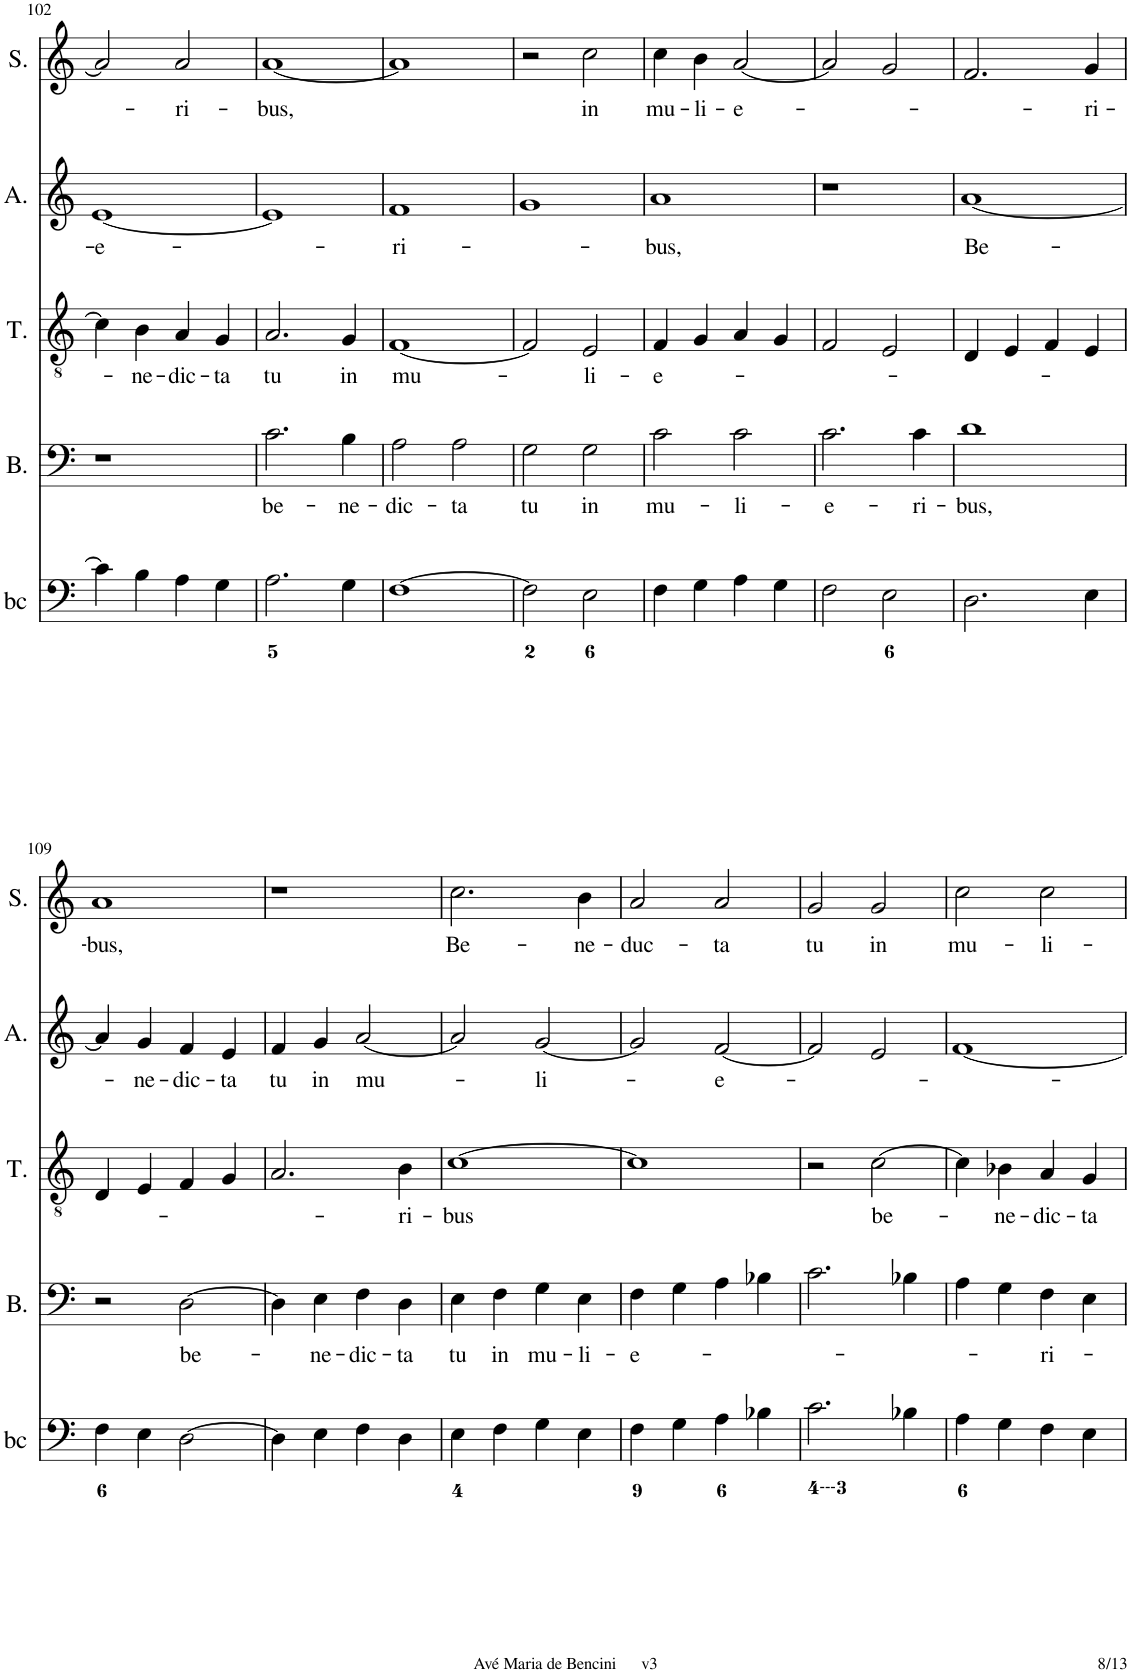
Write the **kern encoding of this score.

**kern	**kern	**text	**kern	**text	**kern	**text	**kern	**text
*part5	*part4	*part4	*part3	*part3	*part2	*part2	*part1	*part1
*staff5	*staff4	*staff4	*staff3	*staff3	*staff2	*staff2	*staff1	*staff1
*I"Continuo	*I"Basse	*	*I"Ténor	*	*I"Alto	*	*I"Soprano	*
*	*I'B.	*	*I'T.	*	*I'A.	*	*I'S.	*
!!LO:PB:g=z
*clefF4	*clefF4	*	*clefGv2	*	*clefG2	*	*clefG2	*
*Trd7c12	*Trd7c12	*	*	*	*	*	*	*
*k[]	*k[]	*	*k[]	*	*k[]	*	*k[]	*
*M2/2	*M2/2	*	*M2/2	*	*M2/2	*	*M2/2	*
*met(c|)	*met(c|)	*	*met(c|)	*	*met(c|)	*	*met(c|)	*
=102	=102	=102	=102	=102	=102	=102	=102	=102
!	!	!	!	!	!	!LO:LY:b	!	!
4c\]	1r	.	4c\]	.	[1e	-e-	2a/]	.
!	!	!	!	!LO:LY:b	!	!	!	!
4B\	.	.	4B\	-ne-	.	.	.	.
!	!	!	!	!LO:LY:b	!	!	!	!LO:LY:b
4A\	.	.	4A/	-dic-	.	.	2a/	-ri-
!	!	!	!	!LO:LY:b	!	!	!	!
4G\	.	.	4G/	-ta	.	.	.	.
=103	=103	=103	=103	=103	=103	=103	=103	=103
!	!	!LO:LY:b	!	!LO:LY:b	!	!	!	!LO:LY:b
2.A\	2.c\	be-	2.A/	tu	1e]	.	[1a	-bus,
!	!	!LO:LY:b	!	!LO:LY:b	!	!	!	!
4G\	4B\	-ne-	4G/	in	.	.	.	.
=104	=104	=104	=104	=104	=104	=104	=104	=104
!	!	!LO:LY:b	!	!LO:LY:b	!	!LO:LY:b	!	!
[1F	2A\	-dic-	[1F	mu-	1f	-ri-	1a]	.
!	!	!LO:LY:b	!	!	!	!	!	!
.	2A\	-ta	.	.	.	.	.	.
=105	=105	=105	=105	=105	=105	=105	=105	=105
!	!	!LO:LY:b	!	!	!	!	!	!
2F\]	2G\	tu	2F/]	.	1g	.	2r	.
!	!	!LO:LY:b	!	!LO:LY:b	!	!	!	!LO:LY:b
2E\	2G\	in	2E/	-li-	.	.	2cc\	in
=106	=106	=106	=106	=106	=106	=106	=106	=106
!	!	!LO:LY:b	!	!LO:LY:b	!	!LO:LY:b	!	!LO:LY:b
4F\	2c\	mu-	4F/	-e-	1a	-bus,	4cc\	mu-
!	!	!	!	!	!	!	!	!LO:LY:b
4G\	.	.	4G/	.	.	.	4b\	-li-
!	!	!LO:LY:b	!	!	!	!	!	!LO:LY:b
4A\	2c\	-li-	4A/	.	.	.	[2a/	-e-
4G\	.	.	4G/	.	.	.	.	.
=107	=107	=107	=107	=107	=107	=107	=107	=107
!	!	!LO:LY:b	!	!	!	!	!	!
2F\	2.c\	-e-	2F/	.	1r	.	2a/]	.
2E\	.	.	2E/	.	.	.	2g/	.
!	!	!LO:LY:b	!	!	!	!	!	!
.	4c\	-ri-	.	.	.	.	.	.
=108	=108	=108	=108	=108	=108	=108	=108	=108
!	!	!LO:LY:b	!	!	!	!LO:LY:b	!	!
2.D\	1d	-bus,	4D/	.	[1a	Be-	2.f/	.
.	.	.	4E/	.	.	.	.	.
.	.	.	4F/	.	.	.	.	.
!	!	!	!	!	!	!	!	!LO:LY:b
4E\	.	.	4E/	.	.	.	4g/	-ri-
!!LO:LB:g=z
=109	=109	=109	=109	=109	=109	=109	=109	=109
!	!	!	!	!	!	!	!	!LO:LY:b
4F\	2r	.	4D/	.	4a/]	.	1a	-bus,
!	!	!	!	!	!	!LO:LY:b	!	!
4E\	.	.	4E/	.	4g/	-ne-	.	.
!	!	!LO:LY:b	!	!	!	!LO:LY:b	!	!
[2D\	[2D\	be-	4F/	.	4f/	-dic-	.	.
!	!	!	!	!	!	!LO:LY:b	!	!
.	.	.	4G/	.	4e/	-ta	.	.
=110	=110	=110	=110	=110	=110	=110	=110	=110
!	!	!	!	!	!	!LO:LY:b	!	!
4D\]	4D\]	.	2.A/	.	4f/	tu	1r	.
!	!	!LO:LY:b	!	!	!	!LO:LY:b	!	!
4E\	4E\	-ne-	.	.	4g/	in	.	.
!	!	!LO:LY:b	!	!	!	!LO:LY:b	!	!
4F\	4F\	-dic-	.	.	[2a/	mu-	.	.
!	!	!LO:LY:b	!	!LO:LY:b	!	!	!	!
4D\	4D\	-ta	4B\	-ri-	.	.	.	.
=111	=111	=111	=111	=111	=111	=111	=111	=111
!	!	!LO:LY:b	!	!LO:LY:b	!	!	!	!LO:LY:b
4E\	4E\	tu	[1c	-bus	2a/]	.	2.cc\	Be-
!	!	!LO:LY:b	!	!	!	!	!	!
4F\	4F\	in	.	.	.	.	.	.
!	!	!LO:LY:b	!	!	!	!LO:LY:b	!	!
4G\	4G\	mu-	.	.	[2g/	-li-	.	.
!	!	!LO:LY:b	!	!	!	!	!	!LO:LY:b
4E\	4E\	-li-	.	.	.	.	4b\	-ne-
=112	=112	=112	=112	=112	=112	=112	=112	=112
!	!	!LO:LY:b	!	!	!	!	!	!LO:LY:b
4F\	4F\	-e-	1c]	.	2g/]	.	2a/	-duc-
4G\	4G\	.	.	.	.	.	.	.
!	!	!	!	!	!	!LO:LY:b	!	!LO:LY:b
4A\	4A\	.	.	.	[2f/	-e-	2a/	-ta
4B-X\	4B-X\	.	.	.	.	.	.	.
=113	=113	=113	=113	=113	=113	=113	=113	=113
!	!	!	!	!	!	!	!	!LO:LY:b
2.c\	2.c\	.	2r	.	2f/]	.	2g/	tu
!	!	!	!	!LO:LY:b	!	!	!	!LO:LY:b
.	.	.	[2c\	be-	2e/	.	2g/	in
4B-X\	4B-X\	.	.	.	.	.	.	.
=114	=114	=114	=114	=114	=114	=114	=114	=114
!	!	!	!	!	!	!	!	!LO:LY:b
4A\	4A\	.	4c\]	.	[1f	.	2cc\	mu-
!	!	!	!	!LO:LY:b	!	!	!	!
4G\	4G\	.	4B-X\	-ne-	.	.	.	.
!	!	!LO:LY:b	!	!LO:LY:b	!	!	!	!LO:LY:b
4F\	4F\	-ri-	4A/	-dic-	.	.	2cc\	-li-
!	!	!	!	!LO:LY:b	!	!	!	!
4E\	4E\	.	4G/	-ta	.	.	.	.
=	=	=	=	=	=	=	=	=
*-	*-	*-	*-	*-	*-	*-	*-	*-
